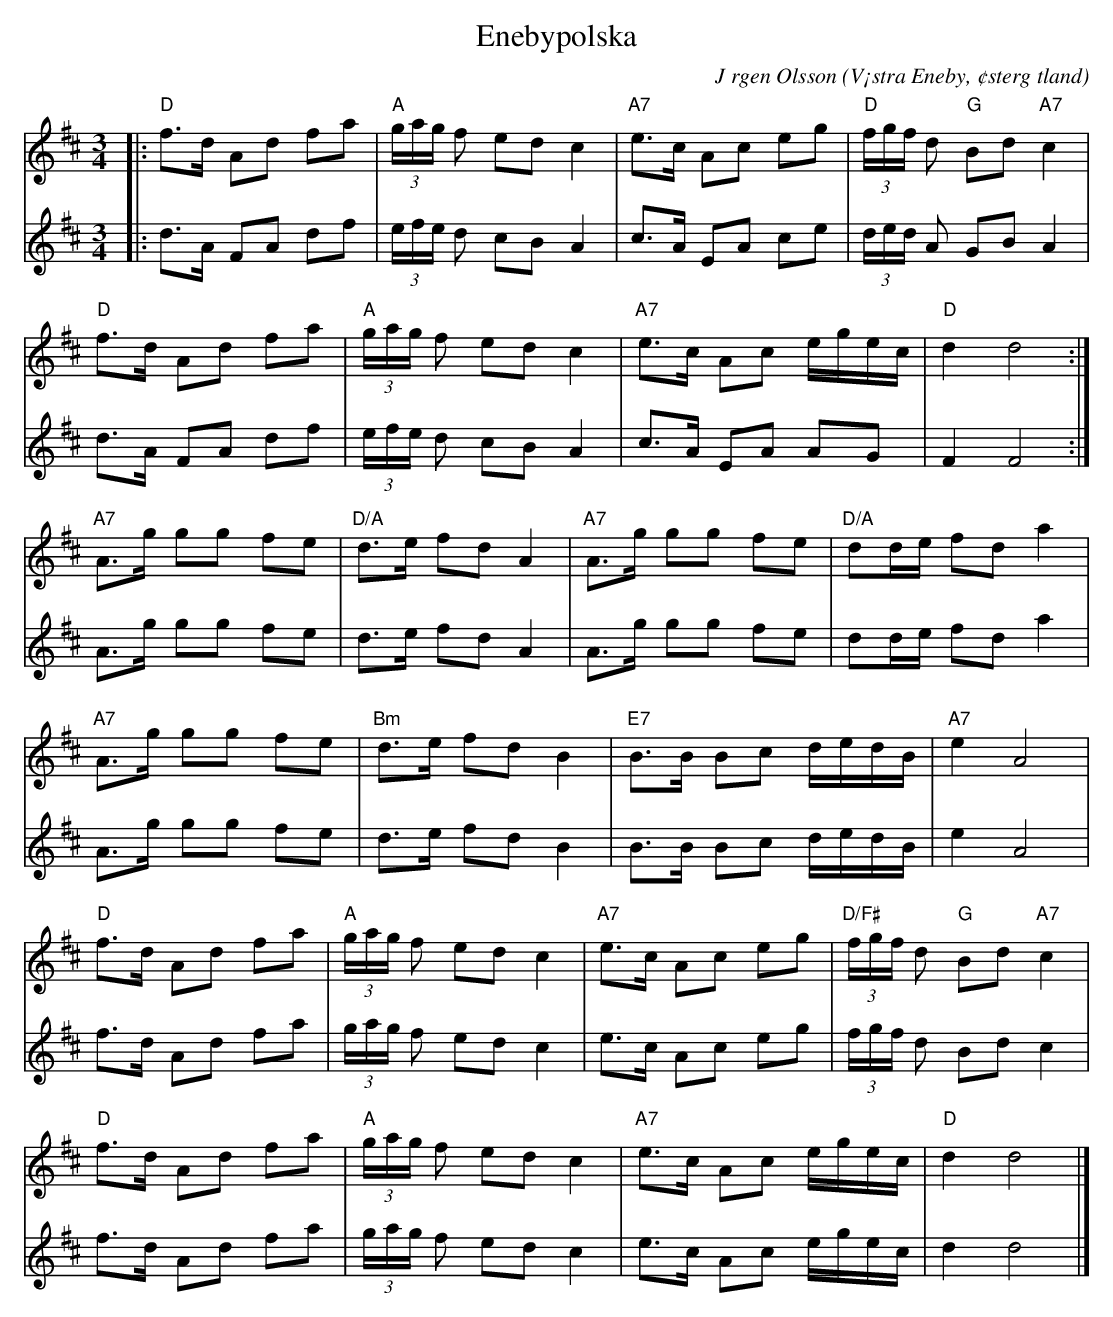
X:1
T:Enebypolska
C:J rgen Olsson
O:V¡stra Eneby, ¢sterg tland
M:3/4
L:1/8
K:D
V:1
|:"D"f>d Ad fa|"A"(3g/a/g/ f ed c2|"A7"e>c Ac eg|"D"(3f/g/f/ d "G"Bd "A7"c2|
"D"f>d Ad fa|"A"(3g/a/g/ f ed c2|"A7"e>c Ac e/g/e/c/|"D"d2 d4:|
"A7"A>g gg fe|"D/A"d>e fd A2|"A7"A>g gg fe|"D/A" dd/e/ fd a2|
"A7"A>g gg fe|"Bm"d>e fd B2|"E7"B>B Bc d/e/d/B/|"A7" e2 A4|
"D"f>d Ad fa|"A"(3g/a/g/ f ed c2|"A7"e>c Ac eg|"D/F#"(3f/g/f/ d "G"Bd "A7"c2|
"D"f>d Ad fa|"A"(3g/a/g/ f ed c2|"A7"e>c Ac e/g/e/c/|"D"d2 d4 |]
V:2
|:d>A FA df|(3e/f/e/ d cB A2|c>A EA ce|(3d/e/d/ A GB A2|
d>A FA df|(3e/f/e/ d cB A2|c>A EA AG|F2 F4:|
A>g gg fe|d>e fd A2|A>g gg fe| dd/e/ fd a2|
A>g gg fe|d>e fd B2|B>B Bc d/e/d/B/| e2 A4|
f>d Ad fa|(3g/a/g/ f ed c2|e>c Ac eg|(3f/g/f/ d Bd c2|
f>d Ad fa|(3g/a/g/ f ed c2|e>c Ac e/g/e/c/|d2 d4 |]
